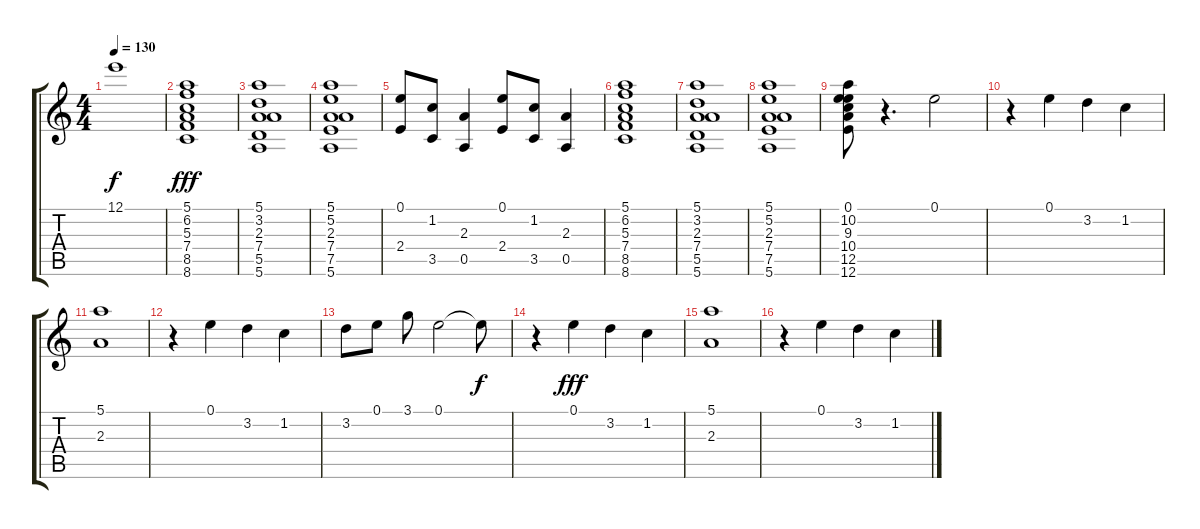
\track "" {instrument distortionguitar}
\staff {score tabs}
\tuning (E4 B3 G3 D3 A2 E2) {hide}
\ts (4 4)
\tempo 130
\clef g2
\ks c
12.1{t}.1{dy f} |
(5.1 6.2 5.3 7.4 8.5 8.6).1{dy fff} |
(5.1 3.2 2.3 7.4 5.5 5.6).1 |
(5.1 5.2 2.3 7.4 7.5 5.6).1 |
(0.1 2.4).8 (1.2 3.5).8 (2.3 0.5).4 (0.1 2.4).8 (1.2 3.5).8 (2.3 0.5).4 |
(5.1 6.2 5.3 7.4 8.5 8.6).1 |
(5.1 3.2 2.3 7.4 5.5 5.6).1 |
(5.1 5.2 2.3 7.4 7.5 5.6).1 |
(0.1 10.2 9.3 10.4 12.5 12.6).8 r.4{d} 0.1.2 |
r.4 0.1.4 3.2.4 1.2.4 |
(5.1 2.3).1 |
r.4 0.1.4 3.2.4 1.2.4 |
3.2.8 0.1.8 3.1.8 0.1.2 0.1{t}.8{dy f} |
r.4 0.1.4{dy fff} 3.2.4 1.2.4 |
(5.1 2.3).1 |
r.4 0.1.4 3.2.4 1.2.4
